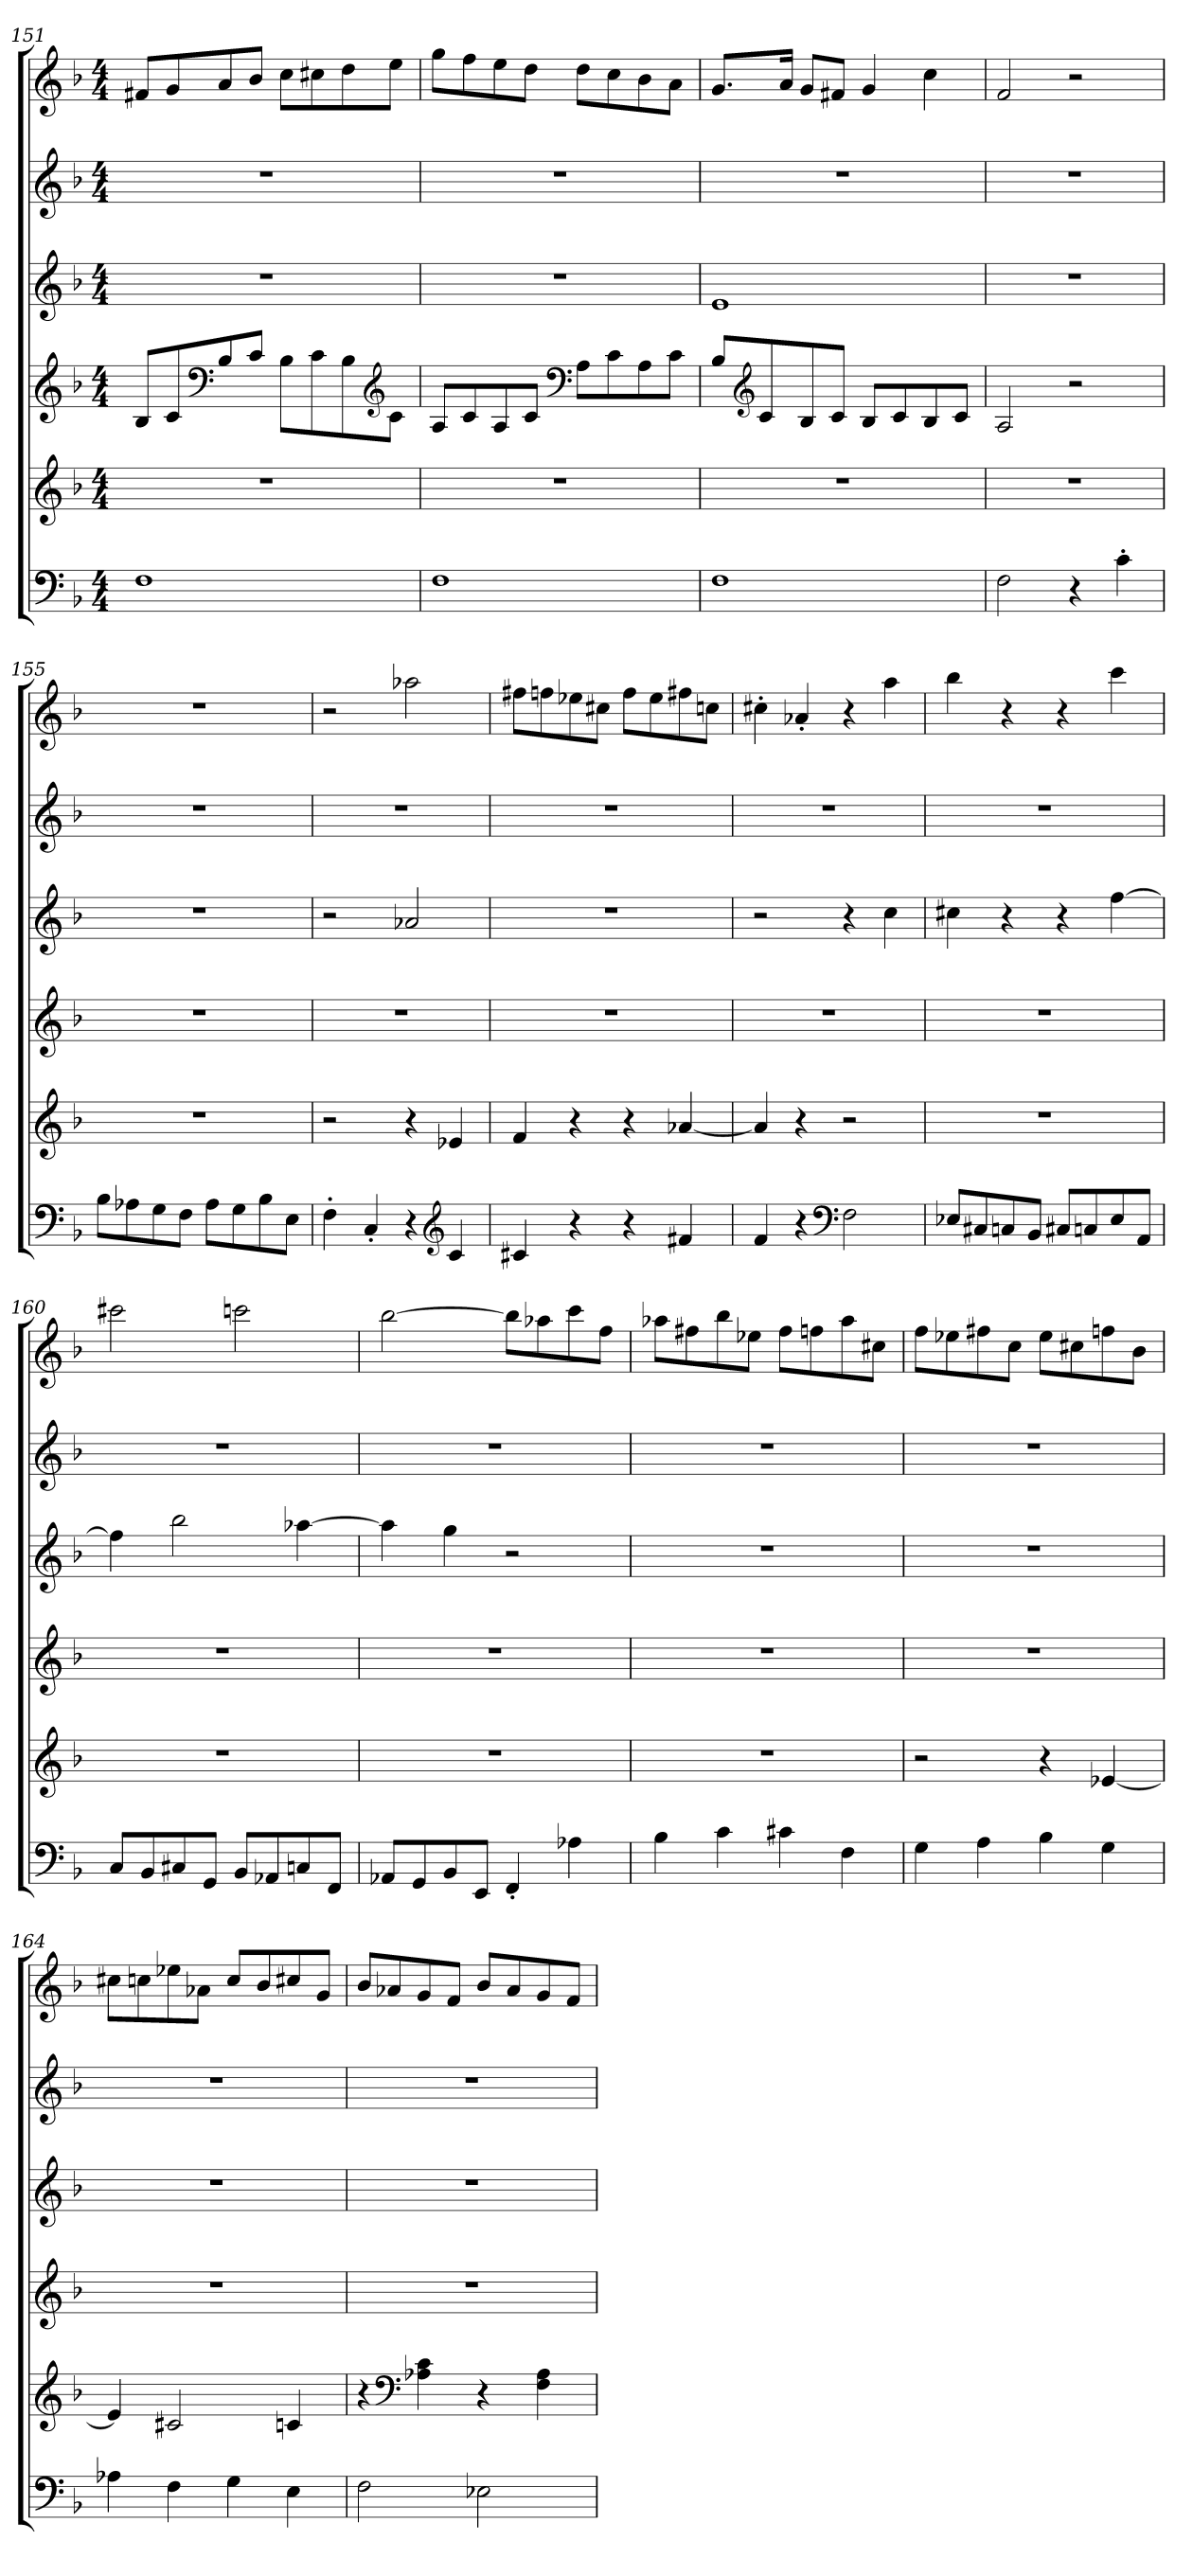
**kern	**kern	**kern	**kern	**kern	**kern
*part5	*part4	*part3	*part2	*part1	*part1
*staff6	*staff5	*staff4	*staff3	*staff2	*staff1
*clefF4	*clefG2	*clefG2	*clefG2	*clefG2	*clefG2
*k[b-]	*k[b-]	*k[b-]	*k[b-]	*k[b-]	*k[b-]
*M4/4	*M4/4	*M4/4	*M4/4	*M4/4	*M4/4
=151	=151	=151	=151	=151	=151
1F	1r	8B-/L	1r	1r	8f#X/L
.	.	8c/	.	.	8g/
*	*	*clefF4	*	*	*
.	.	8B-/	.	.	8a/
.	.	8c/J	.	.	8b-/J
.	.	8B-\L	.	.	8cc\L
.	.	8c\	.	.	8cc#X\
.	.	8B-\	.	.	8dd\
*	*	*clefG2	*	*	*
.	.	8c\J	.	.	8ee\J
!!LO:LB:g=z
=152	=152	=152	=152	=152	=152
1F	1r	8A/L	1r	1r	8gg\L
.	.	8c/	.	.	8ff\
.	.	8A/	.	.	8ee\
.	.	8c/J	.	.	8dd\J
*	*	*clefF4	*	*	*
.	.	8A\L	.	.	8dd\L
.	.	8c\	.	.	8cc\
.	.	8A\	.	.	8b-\
.	.	8c\J	.	.	8a\J
=153	=153	=153	=153	=153	=153
1F	1r	8B-/L	1e	1r	8.g/L
*	*	*clefG2	*	*	*
.	.	8c/	.	.	.
.	.	.	.	.	16a/Jk
.	.	8B-/	.	.	8g/L
.	.	8c/J	.	.	8f#X/J
.	.	8B-/L	.	.	4g/
.	.	8c/	.	.	.
.	.	8B-/	.	.	4cc\
.	.	8c/J	.	.	.
=154	=154	=154	=154	=154	=154
2F\	1r	2A/	1r	1r	2f/
*	*	*	*	*	*MM176
4r	.	2r	.	.	2r
4c'\	.	.	.	.	.
=155	=155	=155	=155	=155	=155
8B-\L	1r	1r	1r	1r	1r
8A-X\	.	.	.	.	.
8G\	.	.	.	.	.
8F\J	.	.	.	.	.
8A-\L	.	.	.	.	.
8G\	.	.	.	.	.
8B-\	.	.	.	.	.
8E\J	.	.	.	.	.
!!LO:PB:g=z
=156	=156	=156	=156	=156	=156
4F'\	2r	1r	2r	1r	2r
4C'/	.	.	.	.	.
4r	4r	.	2a-X/	.	2aa-X\
*clefG2	*	*	*	*	*
4c/	4e-X/	.	.	.	.
=157	=157	=157	=157	=157	=157
4c#X/	4f/	1r	1r	1r	8ff#X\L
.	.	.	.	.	8ffn\
4r	4r	.	.	.	8ee-X\
.	.	.	.	.	8cc#X\J
4r	4r	.	.	.	8ff\L
.	.	.	.	.	8ee-\
4f#X/	[4a-X/	.	.	.	8ff#X\
.	.	.	.	.	8ccn\J
=158	=158	=158	=158	=158	=158
4f/	4a-/]	1r	2r	1r	4cc#X'\
4r	4r	.	.	.	4a-X'/
*clefF4	*	*	*	*	*
2F\	2r	.	4r	.	4r
.	.	.	4cc\	.	4aa\
=159	=159	=159	=159	=159	=159
8E-X/L	1r	1r	4cc#X\	1r	4bb-\
8C#X/	.	.	.	.	.
8Cn/	.	.	4r	.	4r
8BB-/J	.	.	.	.	.
8C#X/L	.	.	4r	.	4r
8Cn/	.	.	.	.	.
8E-/	.	.	[4ff\	.	4ccc\
8AA/J	.	.	.	.	.
!!LO:LB:g=z
=160	=160	=160	=160	=160	=160
8C/L	1r	1r	4ff\]	1r	2ccc#X\
8BB-/	.	.	.	.	.
8C#X/	.	.	2bb-\	.	.
8GG/J	.	.	.	.	.
8BB-/L	.	.	.	.	2cccn\
8AA-X/	.	.	.	.	.
8Cn/	.	.	[4aa-X\	.	.
8FF/J	.	.	.	.	.
=161	=161	=161	=161	=161	=161
8AA-X/L	1r	1r	4aa-\]	1r	[2bb-\
8GG/	.	.	.	.	.
8BB-/	.	.	4gg\	.	.
8EE/J	.	.	.	.	.
4FF'/	.	.	2r	.	8bb-\L]
.	.	.	.	.	8aa-X\
4A-X\	.	.	.	.	8ccc\
.	.	.	.	.	8ff\J
=162	=162	=162	=162	=162	=162
4B-\	1r	1r	1r	1r	8aa-X\L
.	.	.	.	.	8ff#X\
4c\	.	.	.	.	8bb-\
.	.	.	.	.	8ee-X\J
4c#X\	.	.	.	.	8ff#\L
.	.	.	.	.	8ffn\
4F\	.	.	.	.	8aa-\
.	.	.	.	.	8cc#X\J
!!LO:PB:g=z
=163	=163	=163	=163	=163	=163
4G\	2r	1r	1r	1r	8ff\L
.	.	.	.	.	8ee-X\
4A\	.	.	.	.	8ff#X\
.	.	.	.	.	8cc\J
4B-\	4r	.	.	.	8ee-\L
.	.	.	.	.	8cc#X\
4G\	[4e-X/	.	.	.	8ffn\
.	.	.	.	.	8b-\J
=164	=164	=164	=164	=164	=164
4A-X\	4e-/]	1r	1r	1r	8cc#X\L
.	.	.	.	.	8ccn\
4F\	2c#X/	.	.	.	8ee-X\
.	.	.	.	.	8a-X\J
4G\	.	.	.	.	8cc/L
.	.	.	.	.	8b-/
4E\	4cn/	.	.	.	8cc#X/
.	.	.	.	.	8g/J
=165	=165	=165	=165	=165	=165
2F\	4r	1r	1r	1r	8b-/L
.	.	.	.	.	8a-X/
*	*clefF4	*	*	*	*
.	4A-X\ 4c\	.	.	.	8g/
.	.	.	.	.	8f/J
2E-X\	4r	.	.	.	8b-/L
.	.	.	.	.	8a-/
.	4F\ 4A-\	.	.	.	8g/
.	.	.	.	.	8f/J
=	=	=	=	=	=
*-	*-	*-	*-	*-	*-
